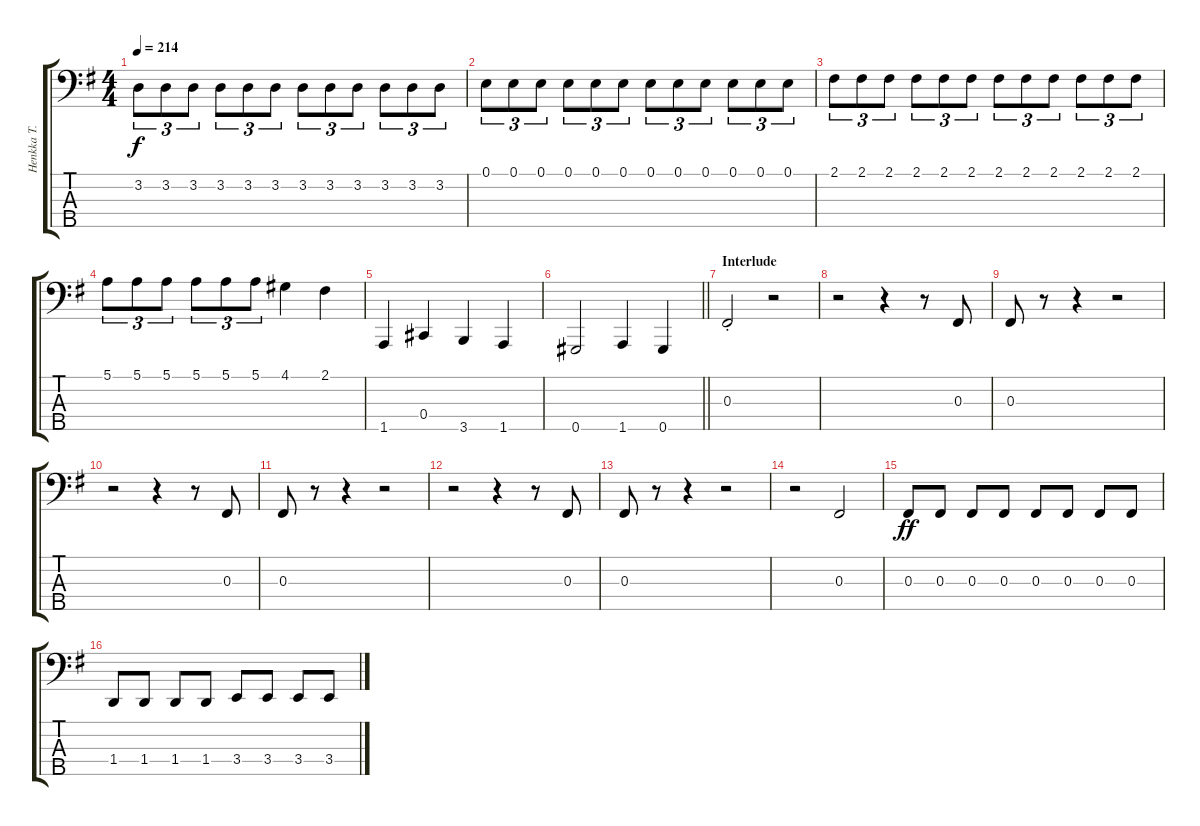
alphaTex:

\track ("Henkka T. Blacksmith" "Henkka T. ") {instrument electricbasspick}
\staff {score tabs}
\tuning (E2 B1 Gb1 Db1 Ab0) {hide}
\ts (4 4)
\tempo 214
\clef f4
\ks g
3.2.8{tu (3 2) dy f} 3.2.8{tu (3 2)} 3.2.8{tu (3 2)} 3.2.8{tu (3 2)} 3.2.8{tu (3 2)} 3.2.8{tu (3 2)} 3.2.8{tu (3 2)} 3.2.8{tu (3 2)} 3.2.8{tu (3 2)} 3.2.8{tu (3 2)} 3.2.8{tu (3 2)} 3.2.8{tu (3 2)} |
0.1.8{tu (3 2)} 0.1.8{tu (3 2)} 0.1.8{tu (3 2)} 0.1.8{tu (3 2)} 0.1.8{tu (3 2)} 0.1.8{tu (3 2)} 0.1.8{tu (3 2)} 0.1.8{tu (3 2)} 0.1.8{tu (3 2)} 0.1.8{tu (3 2)} 0.1.8{tu (3 2)} 0.1.8{tu (3 2)} |
2.1.8{tu (3 2)} 2.1.8{tu (3 2)} 2.1.8{tu (3 2)} 2.1.8{tu (3 2)} 2.1.8{tu (3 2)} 2.1.8{tu (3 2)} 2.1.8{tu (3 2)} 2.1.8{tu (3 2)} 2.1.8{tu (3 2)} 2.1.8{tu (3 2)} 2.1.8{tu (3 2)} 2.1.8{tu (3 2)} |
5.1.8{tu (3 2)} 5.1.8{tu (3 2)} 5.1.8{tu (3 2)} 5.1.8{tu (3 2)} 5.1.8{tu (3 2)} 5.1.8{tu (3 2)} 4.1.4 2.1.4 |
1.5.4 0.4.4 3.5.4 1.5.4 |
\barLineRight lightlight
0.5.2 1.5.4 0.5.4 |
\section ("" "Interlude")
0.3{st}.2 r.2 |
r.2 r.4 r.8 0.3.8 |
0.3.8 r.8 r.4 r.2 |
r.2 r.4 r.8 0.3.8 |
0.3.8 r.8 r.4 r.2 |
r.2 r.4 r.8 0.3.8 |
0.3.8 r.8 r.4 r.2 |
r.2 0.3.2 |
0.3.8{dy ff volume 16} 0.3.8 0.3.8 0.3.8 0.3.8 0.3.8 0.3.8 0.3.8 |
1.4.8 1.4.8 1.4.8 1.4.8 3.4.8 3.4.8 3.4.8 3.4.8
